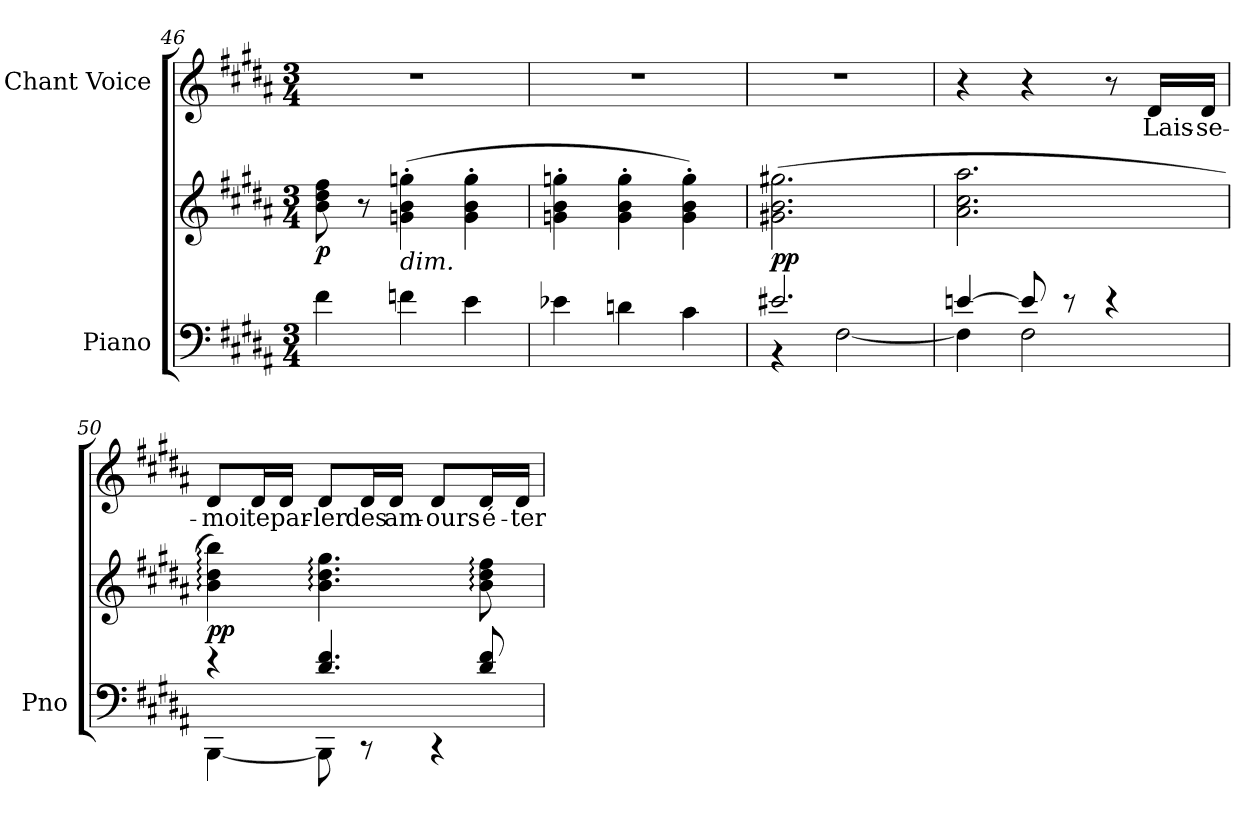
**kern	**kern	**dynam	**kern	**text	**dynam
*part2	*part2	*part2	*part1	*part1	*part1
*staff3	*staff2	*staff2/3	*staff1	*staff1	*staff1
*I"Piano	*	*	*I"Chant Voice	*	*
*I'Pno	*	*	*	*	*
*clefF4	*clefG2	*	*clefG2	*	*
*k[f#c#g#d#a#]	*k[f#c#g#d#a#]	*	*k[f#c#g#d#a#]	*	*
*M3/4	*M3/4	*	*M3/4	*	*
=46	=46	=46	=46	=46	=46
!	!	!LO:DY:b	!	!	!
4f#\	8b\ 8dd#\ 8ff#\	p	2.r	.	.
.	8r	.	.	.	.
!	!LO:TX:b:i:t=dim.	!	!	!	!
4fn\	(>4gn\' 4b\' 4ggn\'	.	.	.	.
4e\	4g\' 4b\' 4gg\'	.	.	.	.
=47	=47	=47	=47	=47	=47
4e-X\	4gn\' 4b\' 4ggn\'	.	2.r	.	.
4dn\	4g\' 4b\' 4gg\'	.	.	.	.
4c#\	4g\' 4b\' 4gg\')	.	.	.	.
=48	=48	=48	=48	=48	=48
*^	*	*	*	*	*
!	!	!	!LO:DY:b	!	!	!
2.e#X/	4r	(>2.g#X\ 2.b\ 2.gg#X\	pp	2.r	.	.
.	[2F#\	.	.	.	.	.
!!LO:LB:g=z
=49	=49	=49	=49	=49	=49	=49
[4en/	4F#\]	2.a#\ 2.cc#\ 2.aa#\	.	4r	.	.
8e/]	2F#\	.	.	4r	.	.
8r	.	.	.	.	.	.
4r	.	.	.	8r	.	.
!	!	!	!	!	!LO:LY:b	!LO:DY:a
!	!	!	!	!	!	!LO:DY:n=1:a
.	.	.	.	16d#/LL	Lais-	p other-dynamics
!	!	!	!	!	!LO:LY:b	!
.	.	.	.	16d#/JJ	-se-	.
=50	=50	=50	=50	=50	=50	=50
!	!	!	!LO:DY:b	!	!LO:LY:b	!
4r	[4BBB\	4b\: 4dd#\: 4bb\:)	pp	8d#/L	-moi	.
!	!	!	!	!	!LO:LY:b	!
.	.	.	.	16d#/L	te	.
!	!	!	!	!	!LO:LY:b	!
.	.	.	.	16d#/JJ	par-	.
!	!	!	!	!	!LO:LY:b	!
4.d#/ 4.f#/	8BBB\]	4.b\: 4.dd#\: 4.gg#\:	.	8d#/L	-ler	.
!	!	!	!	!	!LO:LY:b	!
.	8r	.	.	16d#/L	des	.
!	!	!	!	!	!LO:LY:b	!
.	.	.	.	16d#/JJ	am-	.
!	!	!	!	!	!LO:LY:b	!
.	4r	.	.	8d#/L	-ours	.
!	!	!	!	!	!LO:LY:b	!
8d#/ 8f#/	.	8b\: 8dd#\: 8ff#\:	.	16d#/L	é-	.
!	!	!	!	!	!LO:LY:b	!
.	.	.	.	16d#/JJ	-ter-	.
*v	*v	*	*	*	*	*
=	=	=	=	=	=
*-	*-	*-	*-	*-	*-
